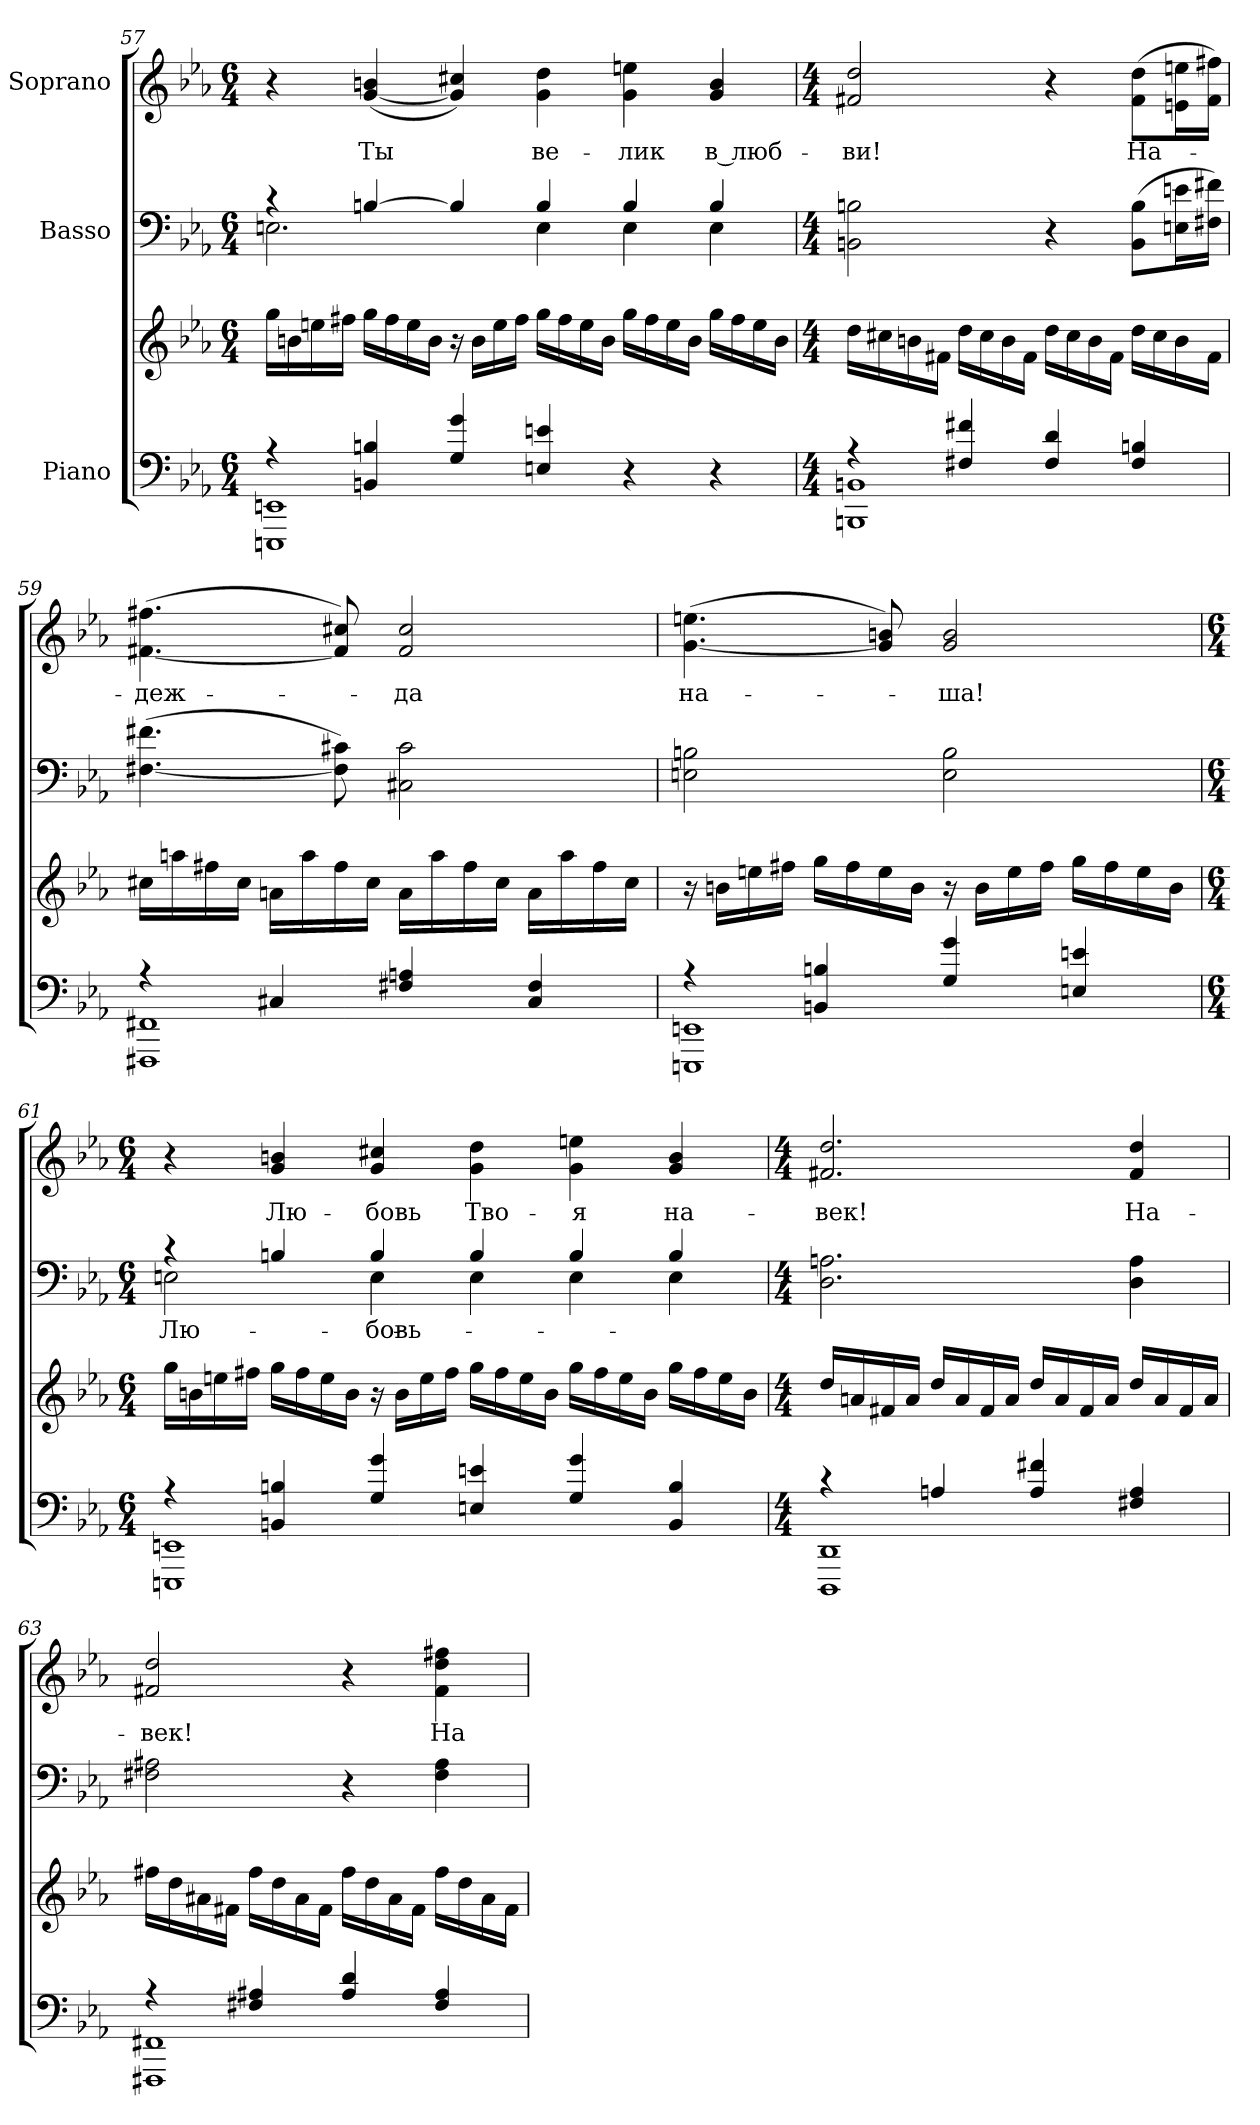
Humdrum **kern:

**kern	**kern	**kern	**text	**kern	**text
*part3	*part3	*part2	*part2	*part1	*part1
*staff4	*staff3	*staff2	*staff2	*staff1	*staff1
*I"Piano	*	*I"Basso	*	*I"Soprano	*
*clefF4	*clefG2	*clefF4	*	*clefG2	*
*k[b-e-a-]	*k[b-e-a-]	*k[b-e-a-]	*	*k[b-e-a-]	*
*c:	*c:	*c:	*	*c:	*
*M6/4	*M6/4	*M6/4	*	*M6/4	*
=57	=57	=57	=57	=57	=57
*^	*	*^	*	*	*
!	!	!	!	!	!	!	!LO:LY:b:color=#000000
4r	1EEEni 1EEni	16ggi\LL	4r	2.Eni\	.	4r	Ты,
.	.	16bni\	.	.	.	.	.
.	.	16eeni\	.	.	.	.	.
.	.	16ff#Xi\JJ	.	.	.	.	.
!	!	!	!	!	!	!	!LO:LY:b:color=#000000
4BBni/ 4Bni	.	16ggi\LL	[>4Bni/	.	.	([<4gi/ 4bni	Ты
.	.	16ff#i\	.	.	.	.	.
.	.	16eei\	.	.	.	.	.
.	.	16bi\JJ	.	.	.	.	.
4Gi/ 4gi	.	16r	4Bi/]	.	.	4gi/] 4cc#Xi)	.
.	.	16bi\LL	.	.	.	.	.
.	.	16eei\	.	.	.	.	.
.	.	16ff#i\JJ	.	.	.	.	.
!	!	!	!	!	!	!	!LO:LY:b:color=#000000
4Eni/ 4eni	.	16ggi\LL	4Bi/	4Ei\	.	4gi\ 4ddi	ве-
.	.	16ff#i\	.	.	.	.	.
.	.	16eei\	.	.	.	.	.
.	.	16bi\JJ	.	.	.	.	.
!	!	!	!	!	!	!	!LO:LY:b:color=#000000
4r	2ryy	16ggi\LL	4Bi/	4Ei\	.	4gi\ 4eeni	-лик
.	.	16ff#i\	.	.	.	.	.
.	.	16eei\	.	.	.	.	.
.	.	16bi\JJ	.	.	.	.	.
!	!	!	!	!	!	!	!LO:LY:b:color=#000000
4r	.	16ggi\LL	4Bi/	4Ei\	.	4gi/ 4bi	в люб--
.	.	16ff#i\	.	.	.	.	.
.	.	16eei\	.	.	.	.	.
.	.	16bi\JJ	.	.	.	.	.
*	*	*	*v	*v	*	*	*
!!LO:PB:g=z
=58	=58	=58	=58	=58	=58	=58
*M4/4	*	*M4/4	*M4/4	*	*M4/4	*
!	!	!	!	!	!	!LO:LY:b:color=#000000
4r	1BBBni 1BBni	16ddi\LL	2BBni\ 2Bni	.	2f#Xi/ 2ddi	-ви!
.	.	16cc#Xi\	.	.	.	.
.	.	16bni\	.	.	.	.
.	.	16f#Xi\JJ	.	.	.	.
4F#Xi/ 4f#Xi	.	16ddi\LL	.	.	.	.
.	.	16cc#i\	.	.	.	.
.	.	16bi\	.	.	.	.
.	.	16f#i\JJ	.	.	.	.
4F#i/ 4di	.	16ddi\LL	4r	.	4r	.
.	.	16cc#i\	.	.	.	.
.	.	16bi\	.	.	.	.
.	.	16f#i\JJ	.	.	.	.
!	!	!	!	!	!	!LO:LY:b:color=#000000
4F#i/ 4Bni	.	16ddi\LL	(8BBi\ 8BiL	.	(8f#i\ 8ddiL	На-
.	.	16cc#i\	.	.	.	.
.	.	16bi\	16Eni\ 16eniL	.	16eni\ 16eeniL	.
.	.	16f#i\JJ	16F#Xi\ 16f#XiJJ)	.	16f#i\ 16ff#XiJJ)	.
=59	=59	=59	=59	=59	=59	=59
!	!	!	!	!	!	!LO:LY:b:color=#000000
4r	1FFF#Xi 1FF#Xi	16cc#Xi\LL	([<4.F#Xi\ 4.f#Xi	.	([<4.f#Xi\ 4.ff#Xi	-деж-
.	.	16aani\	.	.	.	.
.	.	16ff#Xi\	.	.	.	.
.	.	16cc#i\JJ	.	.	.	.
4C#Xi/	.	16ani\LL	.	.	.	.
.	.	16aai\	.	.	.	.
.	.	16ff#i\	8F#i\] 8c#Xi)	.	8f#i/] 8cc#Xi)	.
.	.	16cc#i\JJ	.	.	.	.
!	!	!	!	!	!	!LO:LY:b:color=#000000
4F#Xi/ 4Ani	.	16ai\LL	2C#Xi\ 2c#i	.	2f#i/ 2cc#i	-да
.	.	16aai\	.	.	.	.
.	.	16ff#i\	.	.	.	.
.	.	16cc#i\JJ	.	.	.	.
4C#i/ 4F#i	.	16ai\LL	.	.	.	.
.	.	16aai\	.	.	.	.
.	.	16ff#i\	.	.	.	.
.	.	16cc#i\JJ	.	.	.	.
=60	=60	=60	=60	=60	=60	=60
!	!	!	!	!	!	!LO:LY:b:color=#000000
4r	1EEEni 1EEni	16r	2Eni\ 2Bni	.	([<4.gi\ 4.eeni	на-
.	.	16bni\LL	.	.	.	.
.	.	16eeni\	.	.	.	.
.	.	16ff#Xi\JJ	.	.	.	.
4BBni/ 4Bni	.	16ggi\LL	.	.	.	.
.	.	16ff#i\	.	.	.	.
.	.	16eei\	.	.	8gi/] 8bni)	.
.	.	16bi\JJ	.	.	.	.
!	!	!	!	!	!	!LO:LY:b:color=#000000
4Gi/ 4gi	.	16r	2Ei\ 2Bi	.	2gi/ 2bi	-ша!
.	.	16bi\LL	.	.	.	.
.	.	16eei\	.	.	.	.
.	.	16ff#i\JJ	.	.	.	.
4Eni/ 4eni	.	16ggi\LL	.	.	.	.
.	.	16ff#i\	.	.	.	.
.	.	16eei\	.	.	.	.
.	.	16bi\JJ	.	.	.	.
!!LO:LB:g=z
=61	=61	=61	=61	=61	=61	=61
*M6/4	*	*M6/4	*M6/4	*	*M6/4	*
*	*	*	*^	*	*	*
!	!	!	!	!	!LO:LY:a:color=#000000	!	!
4r	1EEEni 1EEni	16ggi\LL	4r	2Eni\	Лю-	4r	.
.	.	16bni\	.	.	.	.	.
.	.	16eeni\	.	.	.	.	.
.	.	16ff#Xi\JJ	.	.	.	.	.
!	!	!	!	!	!	!	!LO:LY:b:color=#000000
4BBni/ 4Bni	.	16ggi\LL	4Bni/	.	.	4gi/ 4bni	Лю-
.	.	16ff#i\	.	.	.	.	.
.	.	16eei\	.	.	.	.	.
.	.	16bi\JJ	.	.	.	.	.
!	!	!	!	!	!LO:LY:a:color=#000000	!	!
!	!	!	!	!	!	!	!LO:LY:b:color=#000000
4Gi/ 4gi	.	16r	4Bi/	4Ei\	-бовь	4gi/ 4cc#Xi	-бовь
.	.	16bi\LL	.	.	.	.	.
.	.	16eei\	.	.	.	.	.
.	.	16ff#i\JJ	.	.	.	.	.
!	!	!	!	!	!	!	!LO:LY:b:color=#000000
4Eni/ 4eni	.	16ggi\LL	4Bi/	4Ei\	.	4gi\ 4ddi	Тво-
.	.	16ff#i\	.	.	.	.	.
.	.	16eei\	.	.	.	.	.
.	.	16bi\JJ	.	.	.	.	.
!	!	!	!	!	!	!	!LO:LY:b:color=#000000
4Gi/ 4gi	2ryy	16ggi\LL	4Bi/	4Ei\	.	4gi\ 4eeni	-я
.	.	16ff#i\	.	.	.	.	.
.	.	16eei\	.	.	.	.	.
.	.	16bi\JJ	.	.	.	.	.
!	!	!	!	!	!	!	!LO:LY:b:color=#000000
4BBi/ 4Bi	.	16ggi\LL	4Bi/	4Ei\	.	4gi/ 4bi	на-
.	.	16ff#i\	.	.	.	.	.
.	.	16eei\	.	.	.	.	.
.	.	16bi\JJ	.	.	.	.	.
*	*	*	*v	*v	*	*	*
=62	=62	=62	=62	=62	=62	=62
*M4/4	*	*M4/4	*M4/4	*	*M4/4	*
!	!	!	!	!	!	!LO:LY:b:color=#000000
4r	1DDDi 1DDi	16ddi/LL	2.Di\ 2.Ani	.	2.f#Xi/ 2.ddi	-век!
.	.	16ani/	.	.	.	.
.	.	16f#Xi/	.	.	.	.
.	.	16ai/JJ	.	.	.	.
4Ani/	.	16ddi/LL	.	.	.	.
.	.	16ai/	.	.	.	.
.	.	16f#i/	.	.	.	.
.	.	16ai/JJ	.	.	.	.
4Ai/ 4f#Xi	.	16ddi/LL	.	.	.	.
.	.	16ai/	.	.	.	.
.	.	16f#i/	.	.	.	.
.	.	16ai/JJ	.	.	.	.
!	!	!	!	!	!	!LO:LY:b:color=#000000
4F#Xi/ 4Ai	.	16ddi/LL	4Di\ 4Ai	.	4f#i/ 4ddi	На-
.	.	16ai/	.	.	.	.
.	.	16f#i/	.	.	.	.
.	.	16ai/JJ	.	.	.	.
=63	=63	=63	=63	=63	=63	=63
!	!	!	!	!	!	!LO:LY:b:color=#000000
4r	1FFF#Xi 1FF#Xi	16ff#Xi\LL	2F#Xi\ 2A#Xi	.	2f#Xi/ 2ddi	-век!
.	.	16ddi\	.	.	.	.
.	.	16a#Xi\	.	.	.	.
.	.	16f#Xi\JJ	.	.	.	.
4F#Xi/ 4A#Xi	.	16ff#i\LL	.	.	.	.
.	.	16ddi\	.	.	.	.
.	.	16a#i\	.	.	.	.
.	.	16f#i\JJ	.	.	.	.
4A#i/ 4di	.	16ff#i\LL	4r	.	4r	.
.	.	16ddi\	.	.	.	.
.	.	16a#i\	.	.	.	.
.	.	16f#i\JJ	.	.	.	.
!	!	!	!	!	!	!LO:LY:b:color=#000000
4F#i/ 4A#i	.	16ff#i\LL	4F#i\ 4A#i	.	4f#i\ 4ddi 4ff#Xi	На-
.	.	16ddi\	.	.	.	.
.	.	16a#i\	.	.	.	.
.	.	16f#i\JJ	.	.	.	.
*v	*v	*	*	*	*	*
=	=	=	=	=	=
*-	*-	*-	*-	*-	*-
